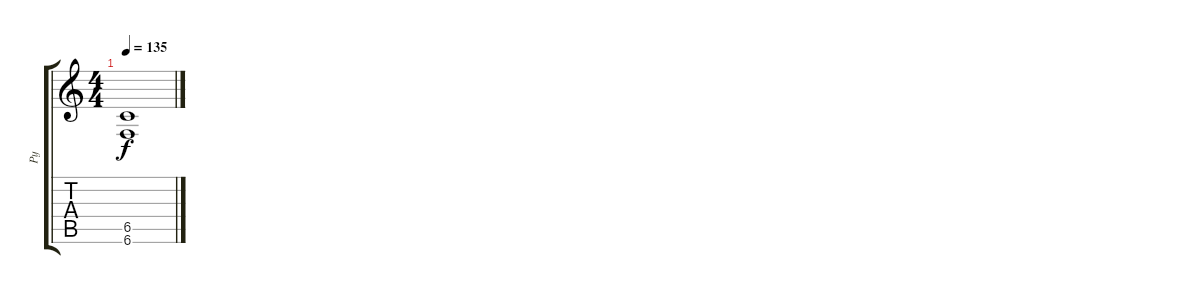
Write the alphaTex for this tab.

\track ("Ру" "Ру") {instrument distortionguitar}
\staff {score tabs}
\tuning (Db4 Ab3 E3 B2 Gb2 B1) {hide}
\ts (4 4)
\tempo 135
\clef g2
\ks c
(6.5 6.6).1{dy f}
